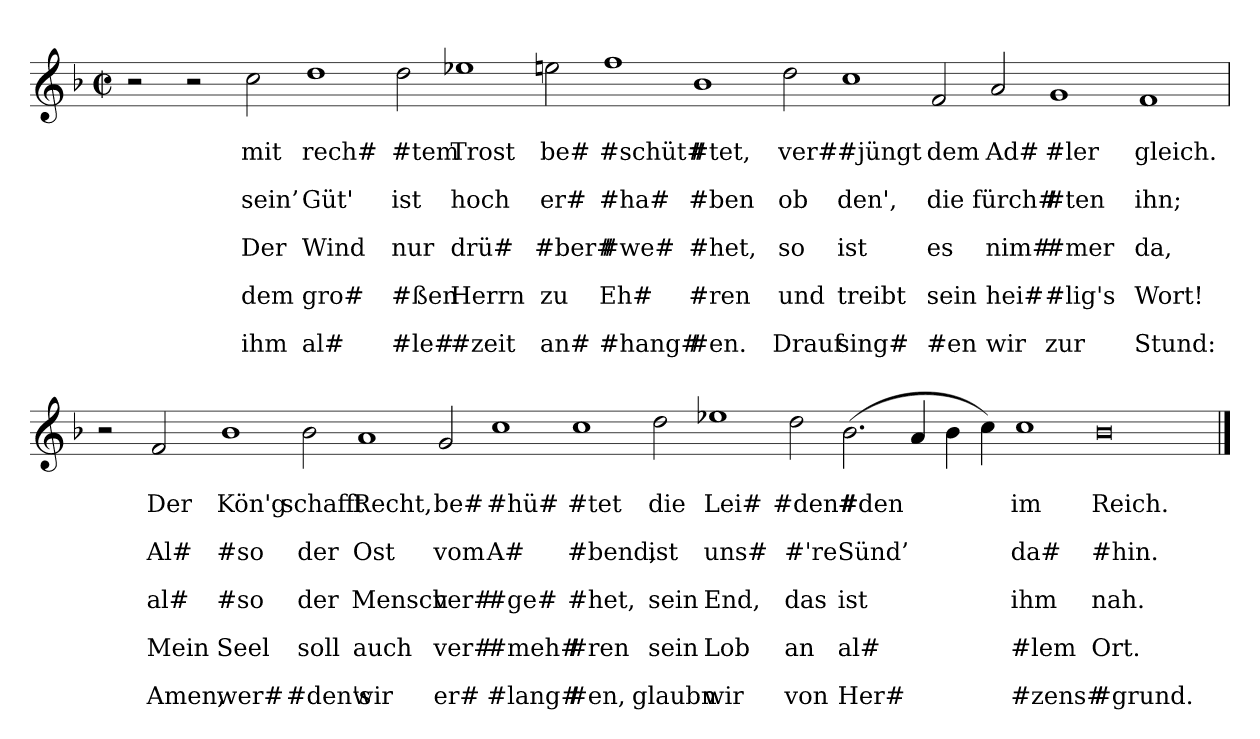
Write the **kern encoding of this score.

**kern	**text	**text	**text	**text	**text	**text	**text	**text	**text	**text
*part1	*part1	*part1	*part1	*part1	*part1	*part1	*part1	*part1	*part1	*part1
*staff1	*staff1	*staff1	*staff1	*staff1	*staff1	*staff1	*staff1	*staff1	*staff1	*staff1
*clefG2	*	*	*	*	*	*	*	*	*	*
*k[b-]	*	*	*	*	*	*	*	*	*	*
*M4/4	*	*	*	*	*	*	*	*	*	*
*met(c|)	*	*	*	*	*	*	*	*	*	*
=	=	=	=	=	=	=	=	=	=	=
2r	.	.	.	.	.	.	.	.	.	.
2r	.	.	.	.	.	.	.	.	.	.
2cc	.	mit	.	sein’	.	Der	.	dem	.	ihm
1dd	.	rech#	.	Güt'	.	Wind	.	gro#	.	al#
2dd	.	#tem	.	ist	.	nur	.	#ßen	.	#le#
1ee-X	.	Trost	.	hoch	.	drü#	.	Herrn	.	#zeit
2een	.	be#	.	er#	.	#ber#	.	zu	.	an#
1ff	.	#schüt#	.	#ha#	.	#we#	.	Eh#	.	#hang#
1b-	.	#tet,	.	#ben	.	#het,	.	#ren	.	#en.
2dd	.	ver#	.	ob	.	so	.	und	.	Drauf
1cc	.	#jüngt	.	den',	.	ist	.	treibt	.	sing#
2f	.	dem	.	die	.	es	.	sein	.	#en
2a	.	Ad#	.	fürch#	.	nim#	.	hei#	.	wir
1g	.	#ler	.	#ten	.	#mer	.	#lig's	.	zur
1f	.	gleich.	.	ihn;	.	da,	.	Wort!	.	Stund:
=	=	=	=	=	=	=	=	=	=	=
2r	.	.	.	.	.	.	.	.	.	.
2f	.	Der	.	Al#	.	al#	.	Mein	.	Amen,
1b-	.	Kön'g	.	#so	.	#so	.	Seel	.	wer#
2b-	.	schafft	.	der	.	der	.	soll	.	#den's
1a	.	Recht,	.	Ost	.	Mensch	.	auch	.	wir
2g	.	be#	.	vom	.	ver#	.	ver#	.	er#
1cc	.	#hü#	.	A#	.	#ge#	.	#meh#	.	#lang#
1cc	.	#tet	.	#bend,	.	#het,	.	#ren	.	#en,
2dd	.	die	.	ist	.	sein	.	sein	.	glaubn
1ee-X	.	Lei#	.	uns#	.	End,	.	Lob	.	wir
2dd	.	#den#	.	#'re	.	das	.	an	.	von
(2.b-	.	#den	.	Sünd’	.	ist	.	al#	.	Her#
4a	.	.	.	.	.	.	.	.	.	.
4b-	.	.	.	.	.	.	.	.	.	.
4cc)	.	.	.	.	.	.	.	.	.	.
1cc	.	im	.	da#	.	ihm	.	#lem	.	#zens#
0b-	.	Reich.	.	#hin.	.	nah.	.	Ort.	.	#grund.
==	==	==	==	==	==	==	==	==	==	==
*-	*-	*-	*-	*-	*-	*-	*-	*-	*-	*-
